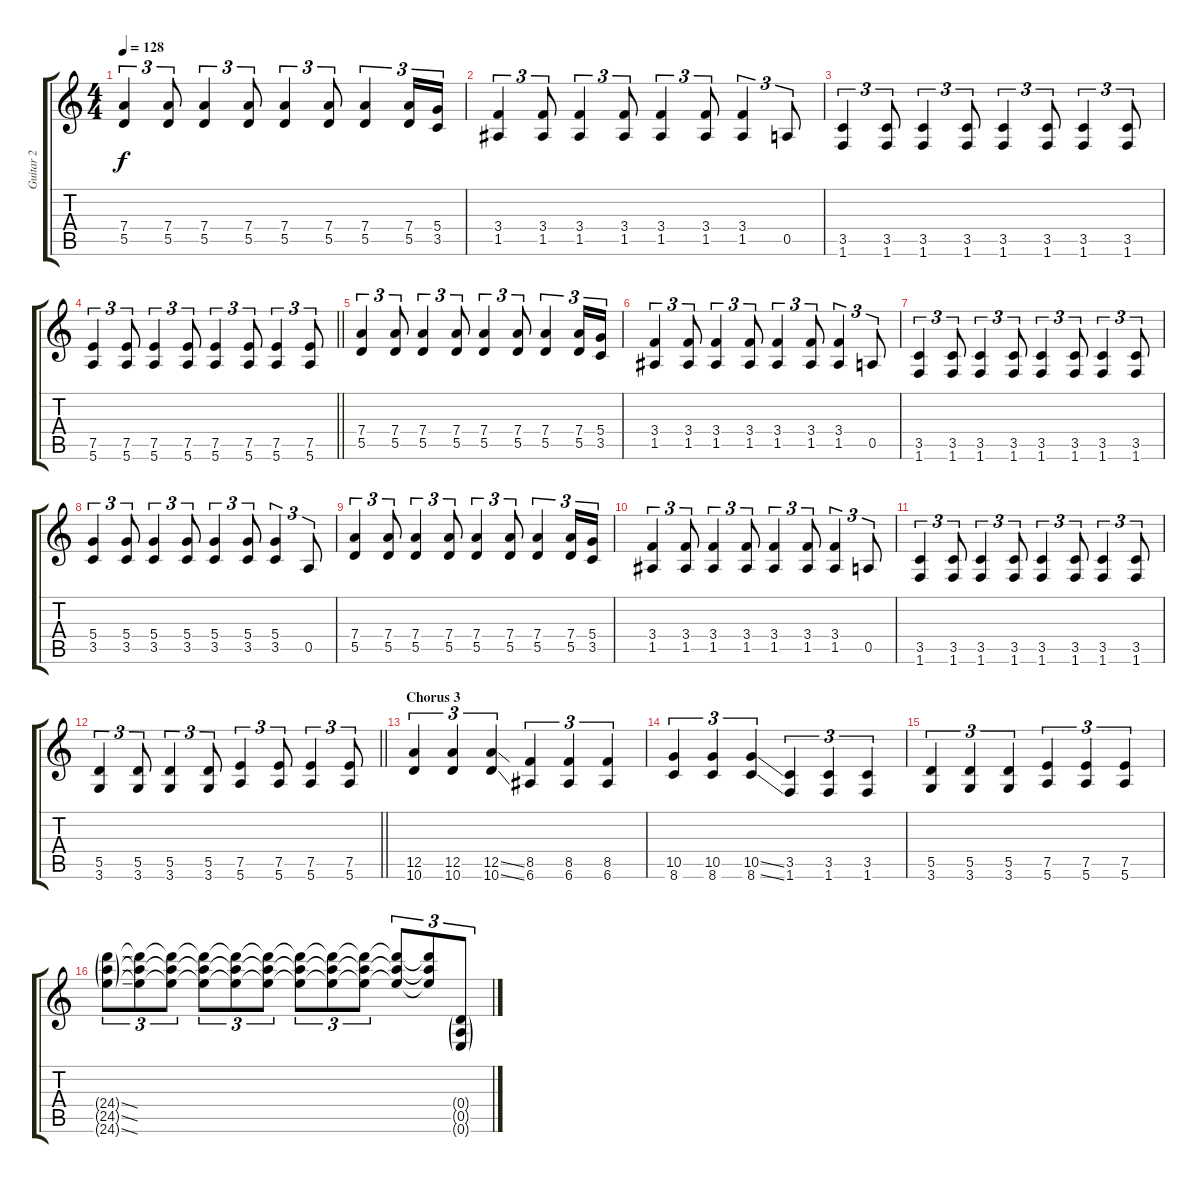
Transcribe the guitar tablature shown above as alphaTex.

\track ("Guitar 2" "Guitar 2") {instrument distortionguitar}
\staff {score tabs}
\tuning (E4 B3 G3 D3 A2 E2) {hide}
\ts (4 4)
\tempo 128
\clef g2
\ks c
(7.4 5.5).4{tu (3 2) dy f} (7.4 5.5).8{tu (3 2)} (7.4 5.5).4{tu (3 2)} (7.4 5.5).8{tu (3 2)} (7.4 5.5).4{tu (3 2)} (7.4 5.5).8{tu (3 2)} (7.4 5.5).4{tu (3 2)} (7.4 5.5).16{tu (3 2)} (5.4 3.5).16{tu (3 2)} |
(3.4 1.5).4{tu (3 2)} (3.4 1.5).8{tu (3 2)} (3.4 1.5).4{tu (3 2)} (3.4 1.5).8{tu (3 2)} (3.4 1.5).4{tu (3 2)} (3.4 1.5).8{tu (3 2)} (3.4 1.5).4{tu (3 2)} 0.5.8{tu (3 2)} |
(3.5 1.6).4{tu (3 2)} (3.5 1.6).8{tu (3 2)} (3.5 1.6).4{tu (3 2)} (3.5 1.6).8{tu (3 2)} (3.5 1.6).4{tu (3 2)} (3.5 1.6).8{tu (3 2)} (3.5 1.6).4{tu (3 2)} (3.5 1.6).8{tu (3 2)} |
\barLineRight lightlight
(7.5 5.6).4{tu (3 2)} (7.5 5.6).8{tu (3 2)} (7.5 5.6).4{tu (3 2)} (7.5 5.6).8{tu (3 2)} (7.5 5.6).4{tu (3 2)} (7.5 5.6).8{tu (3 2)} (7.5 5.6).4{tu (3 2)} (7.5 5.6).8{tu (3 2)} |
(7.4 5.5).4{tu (3 2)} (7.4 5.5).8{tu (3 2)} (7.4 5.5).4{tu (3 2)} (7.4 5.5).8{tu (3 2)} (7.4 5.5).4{tu (3 2)} (7.4 5.5).8{tu (3 2)} (7.4 5.5).4{tu (3 2)} (7.4 5.5).16{tu (3 2)} (5.4 3.5).16{tu (3 2)} |
(3.4 1.5).4{tu (3 2)} (3.4 1.5).8{tu (3 2)} (3.4 1.5).4{tu (3 2)} (3.4 1.5).8{tu (3 2)} (3.4 1.5).4{tu (3 2)} (3.4 1.5).8{tu (3 2)} (3.4 1.5).4{tu (3 2)} 0.5.8{tu (3 2)} |
(3.5 1.6).4{tu (3 2)} (3.5 1.6).8{tu (3 2)} (3.5 1.6).4{tu (3 2)} (3.5 1.6).8{tu (3 2)} (3.5 1.6).4{tu (3 2)} (3.5 1.6).8{tu (3 2)} (3.5 1.6).4{tu (3 2)} (3.5 1.6).8{tu (3 2)} |
(5.4 3.5).4{tu (3 2)} (5.4 3.5).8{tu (3 2)} (5.4 3.5).4{tu (3 2)} (5.4 3.5).8{tu (3 2)} (5.4 3.5).4{tu (3 2)} (5.4 3.5).8{tu (3 2)} (5.4 3.5).4{tu (3 2)} 0.5.8{tu (3 2)} |
(7.4 5.5).4{tu (3 2)} (7.4 5.5).8{tu (3 2)} (7.4 5.5).4{tu (3 2)} (7.4 5.5).8{tu (3 2)} (7.4 5.5).4{tu (3 2)} (7.4 5.5).8{tu (3 2)} (7.4 5.5).4{tu (3 2)} (7.4 5.5).16{tu (3 2)} (5.4 3.5).16{tu (3 2)} |
(3.4 1.5).4{tu (3 2)} (3.4 1.5).8{tu (3 2)} (3.4 1.5).4{tu (3 2)} (3.4 1.5).8{tu (3 2)} (3.4 1.5).4{tu (3 2)} (3.4 1.5).8{tu (3 2)} (3.4 1.5).4{tu (3 2)} 0.5.8{tu (3 2)} |
(3.5 1.6).4{tu (3 2)} (3.5 1.6).8{tu (3 2)} (3.5 1.6).4{tu (3 2)} (3.5 1.6).8{tu (3 2)} (3.5 1.6).4{tu (3 2)} (3.5 1.6).8{tu (3 2)} (3.5 1.6).4{tu (3 2)} (3.5 1.6).8{tu (3 2)} |
\barLineRight lightlight
(5.5 3.6).4{tu (3 2)} (5.5 3.6).8{tu (3 2)} (5.5 3.6).4{tu (3 2)} (5.5 3.6).8{tu (3 2)} (7.5 5.6).4{tu (3 2)} (7.5 5.6).8{tu (3 2)} (7.5 5.6).4{tu (3 2)} (7.5 5.6).8{tu (3 2)} |
\section ("" "Chorus 3")
(12.5 10.6).4{tu (3 2)} (12.5 10.6).4{tu (3 2)} (12.5{ss} 10.6{ss}).4{tu (3 2)} (8.5 6.6).4{tu (3 2)} (8.5 6.6).4{tu (3 2)} (8.5 6.6).4{tu (3 2)} |
(10.5 8.6).4{tu (3 2)} (10.5 8.6).4{tu (3 2)} (10.5{ss} 8.6{ss}).4{tu (3 2)} (3.5 1.6).4{tu (3 2)} (3.5 1.6).4{tu (3 2)} (3.5 1.6).4{tu (3 2)} |
(5.5 3.6).4{tu (3 2)} (5.5 3.6).4{tu (3 2)} (5.5 3.6).4{tu (3 2)} (7.5 5.6).4{tu (3 2)} (7.5 5.6).4{tu (3 2)} (7.5 5.6).4{tu (3 2)} |
(24.4{ss g} 24.5{ss g} 24.6{ss g}).8{tu (3 2)} (24.4{t} 24.5{t} 24.6{t}).8{tu (3 2)} (24.4{t} 24.5{t} 24.6{t}).8{tu (3 2)} (24.4{t} 24.5{t} 24.6{t}).8{tu (3 2)} (24.4{t} 24.5{t} 24.6{t}).8{tu (3 2)} (24.4{t} 24.5{t} 24.6{t}).8{tu (3 2)} (24.4{t} 24.5{t} 24.6{t}).8{tu (3 2)} (24.4{t} 24.5{t} 24.6{t}).8{tu (3 2)} (24.4{t} 24.5{t} 24.6{t}).8{tu (3 2)} (24.4{t} 24.5{t} 24.6{t}).8{tu (3 2)} (24.4{t} 24.5{t} 24.6{t}).8{tu (3 2)} (0.4{g} 0.5{g} 0.6{g}).8{tu (3 2)}
